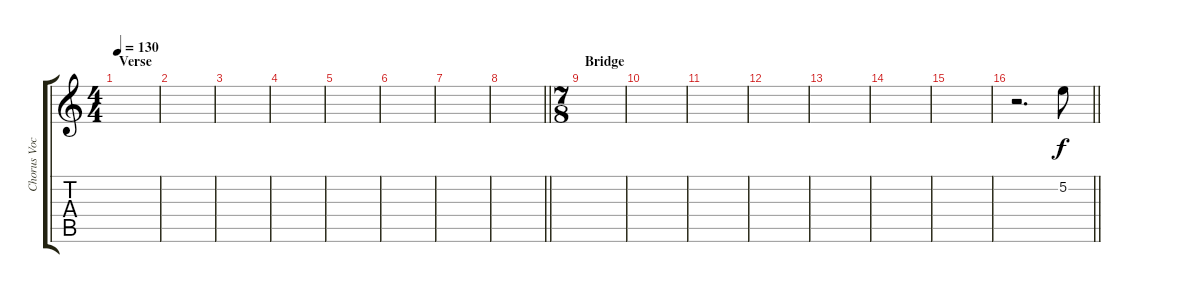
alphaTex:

\track ("Chorus Vocals" "Chorus Voc") {instrument acousticguitarsteel}
\staff {score tabs}
\tuning (E4 B3 G3 D3 A2 E2) {hide}
\ts (4 4)
\section ("" "Verse")
\tempo 130
\clef g2
\ks c
|
|
|
|
|
|
|
\barLineRight lightlight
|
\ts (7 8)
\section ("" "Bridge")
|
|
|
|
|
|
|
\barLineRight lightlight
r.2{d} 5.2.8
